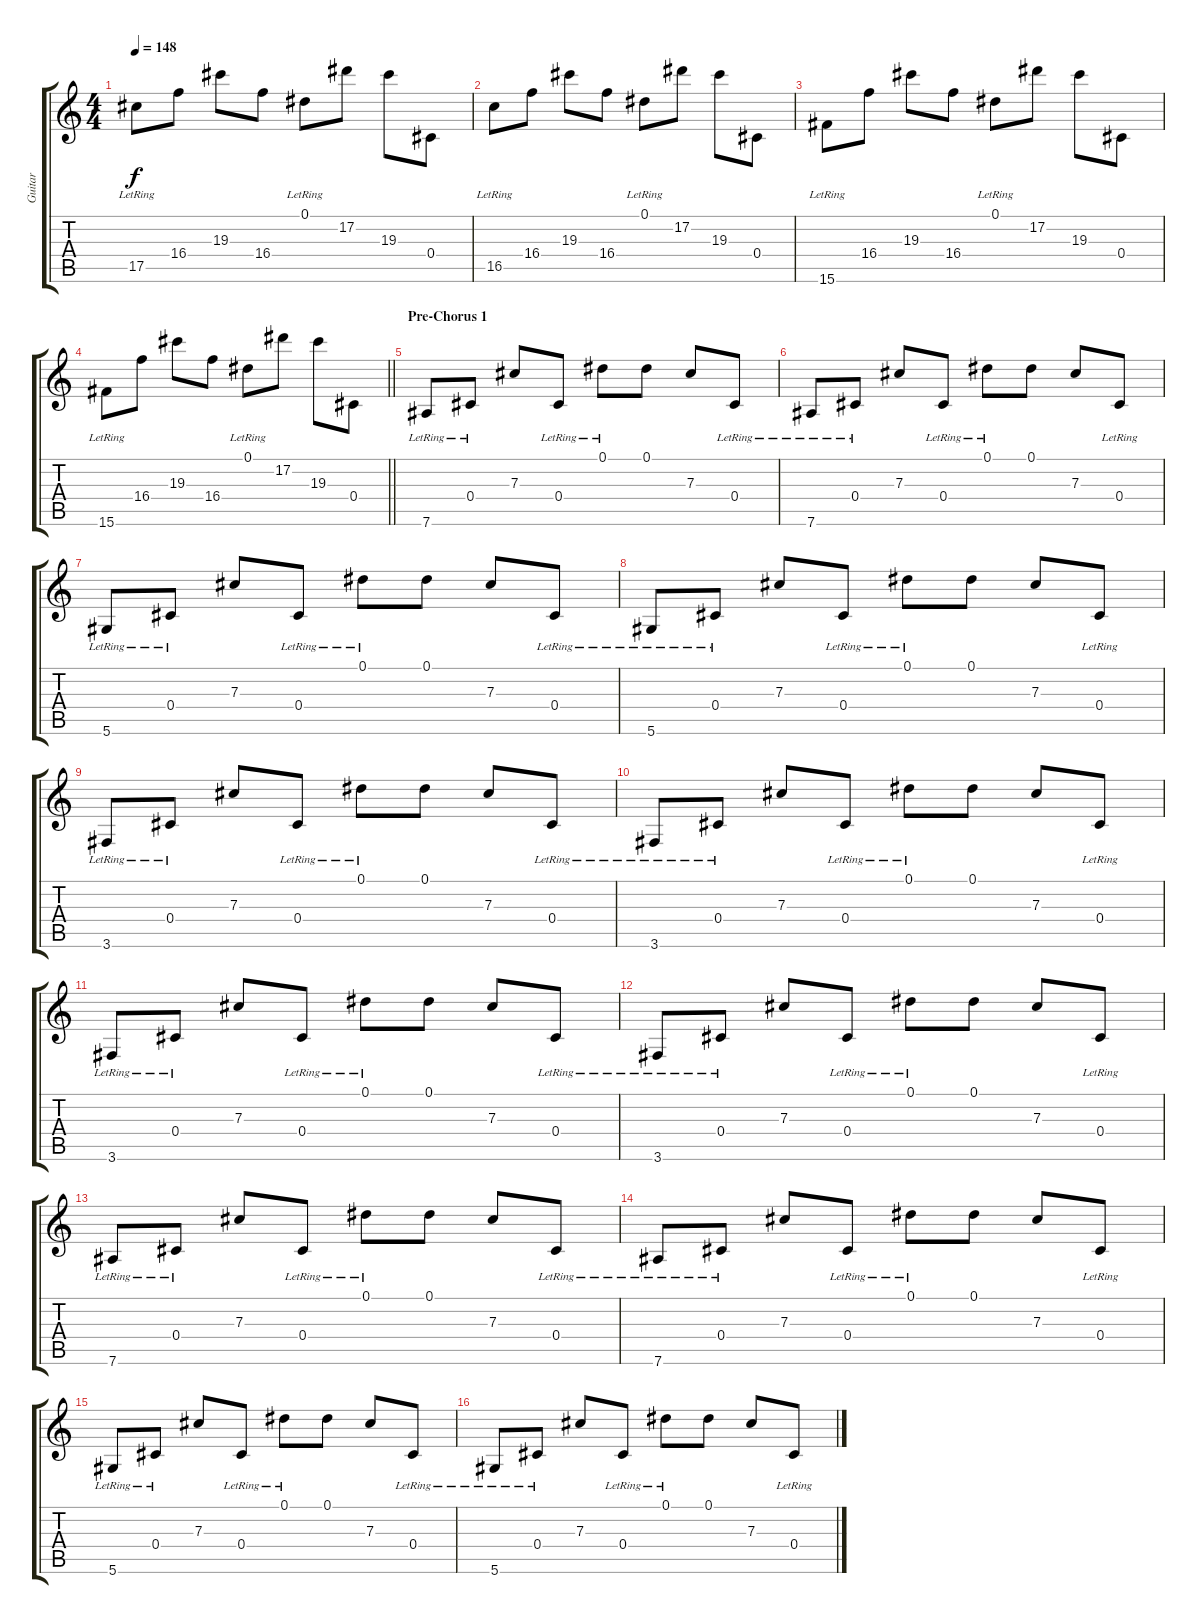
\track ("Guitar" "Guitar") {instrument electricguitarclean}
\staff {score tabs}
\tuning (Eb4 Bb3 Gb3 Db3 Ab2 Eb2) {hide}
\ts (4 4)
\tempo 148
\clef g2
\ks c
17.5{lr}.8{dy f} 16.4.8 19.3.8 16.4.8 0.1{lr}.8 17.2.8 19.3.8 0.4.8 |
16.5{lr}.8 16.4.8 19.3.8 16.4.8 0.1{lr}.8 17.2.8 19.3.8 0.4.8 |
15.6{lr}.8 16.4.8 19.3.8 16.4.8 0.1{lr}.8 17.2.8 19.3.8 0.4.8 |
\barLineRight lightlight
15.6{lr}.8 16.4.8 19.3.8 16.4.8 0.1{lr}.8 17.2.8 19.3.8 0.4.8 |
\section ("" "Pre-Chorus 1")
7.6{lr}.8 0.4{lr}.8 7.3.8 0.4{lr}.8 0.1{lr}.8 0.1.8 7.3.8 0.4{lr}.8 |
7.6{lr}.8 0.4{lr}.8 7.3.8 0.4{lr}.8 0.1{lr}.8 0.1.8 7.3.8 0.4{lr}.8 |
5.6{lr}.8 0.4{lr}.8 7.3.8 0.4{lr}.8 0.1{lr}.8 0.1.8 7.3.8 0.4{lr}.8 |
5.6{lr}.8 0.4{lr}.8 7.3.8 0.4{lr}.8 0.1{lr}.8 0.1.8 7.3.8 0.4{lr}.8 |
3.6{lr}.8 0.4{lr}.8 7.3.8 0.4{lr}.8 0.1{lr}.8 0.1.8 7.3.8 0.4{lr}.8 |
3.6{lr}.8 0.4{lr}.8 7.3.8 0.4{lr}.8 0.1{lr}.8 0.1.8 7.3.8 0.4{lr}.8 |
3.6{lr}.8 0.4{lr}.8 7.3.8 0.4{lr}.8 0.1{lr}.8 0.1.8 7.3.8 0.4{lr}.8 |
3.6{lr}.8 0.4{lr}.8 7.3.8 0.4{lr}.8 0.1{lr}.8 0.1.8 7.3.8 0.4{lr}.8 |
7.6{lr}.8 0.4{lr}.8 7.3.8 0.4{lr}.8 0.1{lr}.8 0.1.8 7.3.8 0.4{lr}.8 |
7.6{lr}.8 0.4{lr}.8 7.3.8 0.4{lr}.8 0.1{lr}.8 0.1.8 7.3.8 0.4{lr}.8 |
5.6{lr}.8 0.4{lr}.8 7.3.8 0.4{lr}.8 0.1{lr}.8 0.1.8 7.3.8 0.4{lr}.8 |
5.6{lr}.8 0.4{lr}.8 7.3.8 0.4{lr}.8 0.1{lr}.8 0.1.8 7.3.8 0.4{lr}.8
